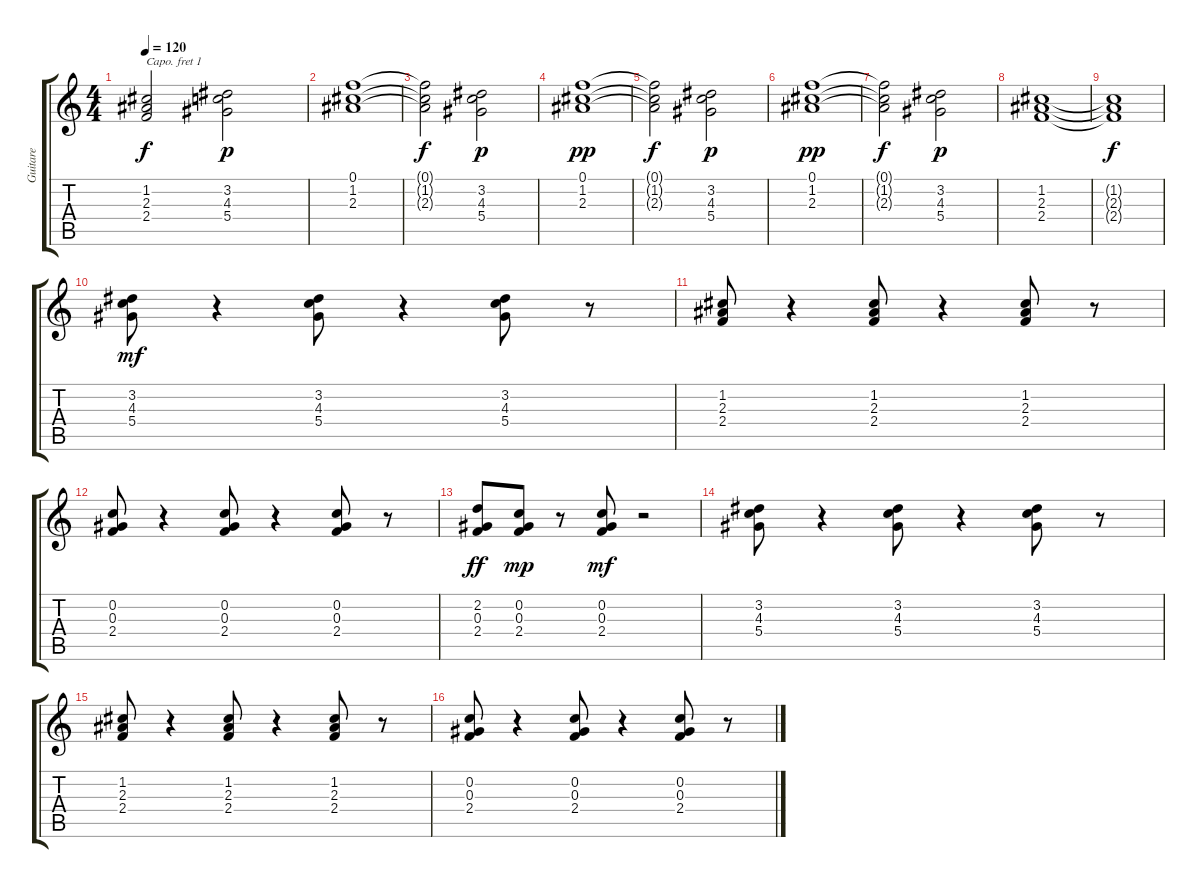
\track ("Guitare" "Guitare") {instrument distortionguitar}
\staff {score tabs}
\capo 1
\tuning (E4 B3 G3 D3 A2 E2) {hide}
\ts (4 4)
\tempo 120
\clef g2
\ks c
(1.2{t} 2.3{t} 2.4{t}).2{dy f} (3.2 4.3 5.4).2{dy p} |
(0.1 1.2 2.3).1 |
(0.1{t} 1.2{t} 2.3{t}).2{dy f} (3.2 4.3 5.4).2{dy p} |
(0.1 1.2 2.3).1{dy pp} |
(0.1{t} 1.2{t} 2.3{t}).2{dy f} (3.2 4.3 5.4).2{dy p} |
(0.1 1.2 2.3).1{dy pp} |
(0.1{t} 1.2{t} 2.3{t}).2{dy f} (3.2 4.3 5.4).2{dy p} |
(1.2 2.3 2.4).1 |
(1.2{t} 2.3{t} 2.4{t}).1{dy f} |
(3.2 4.3 5.4).8{dy mf} r.4 (3.2 4.3 5.4).8 r.4 (3.2 4.3 5.4).8 r.8 |
(1.2 2.3 2.4).8 r.4 (1.2 2.3 2.4).8 r.4 (1.2 2.3 2.4).8 r.8 |
(0.2 0.3 2.4).8 r.4 (0.2 0.3 2.4).8 r.4 (0.2 0.3 2.4).8 r.8 |
(2.2 0.3 2.4).8{dy ff} (0.2 0.3 2.4).8{dy mp} r.8 (0.2 0.3 2.4).8{dy mf} r.2 |
(3.2 4.3 5.4).8 r.4 (3.2 4.3 5.4).8 r.4 (3.2 4.3 5.4).8 r.8 |
(1.2 2.3 2.4).8 r.4 (1.2 2.3 2.4).8 r.4 (1.2 2.3 2.4).8 r.8 |
(0.2 0.3 2.4).8 r.4 (0.2 0.3 2.4).8 r.4 (0.2 0.3 2.4).8 r.8
